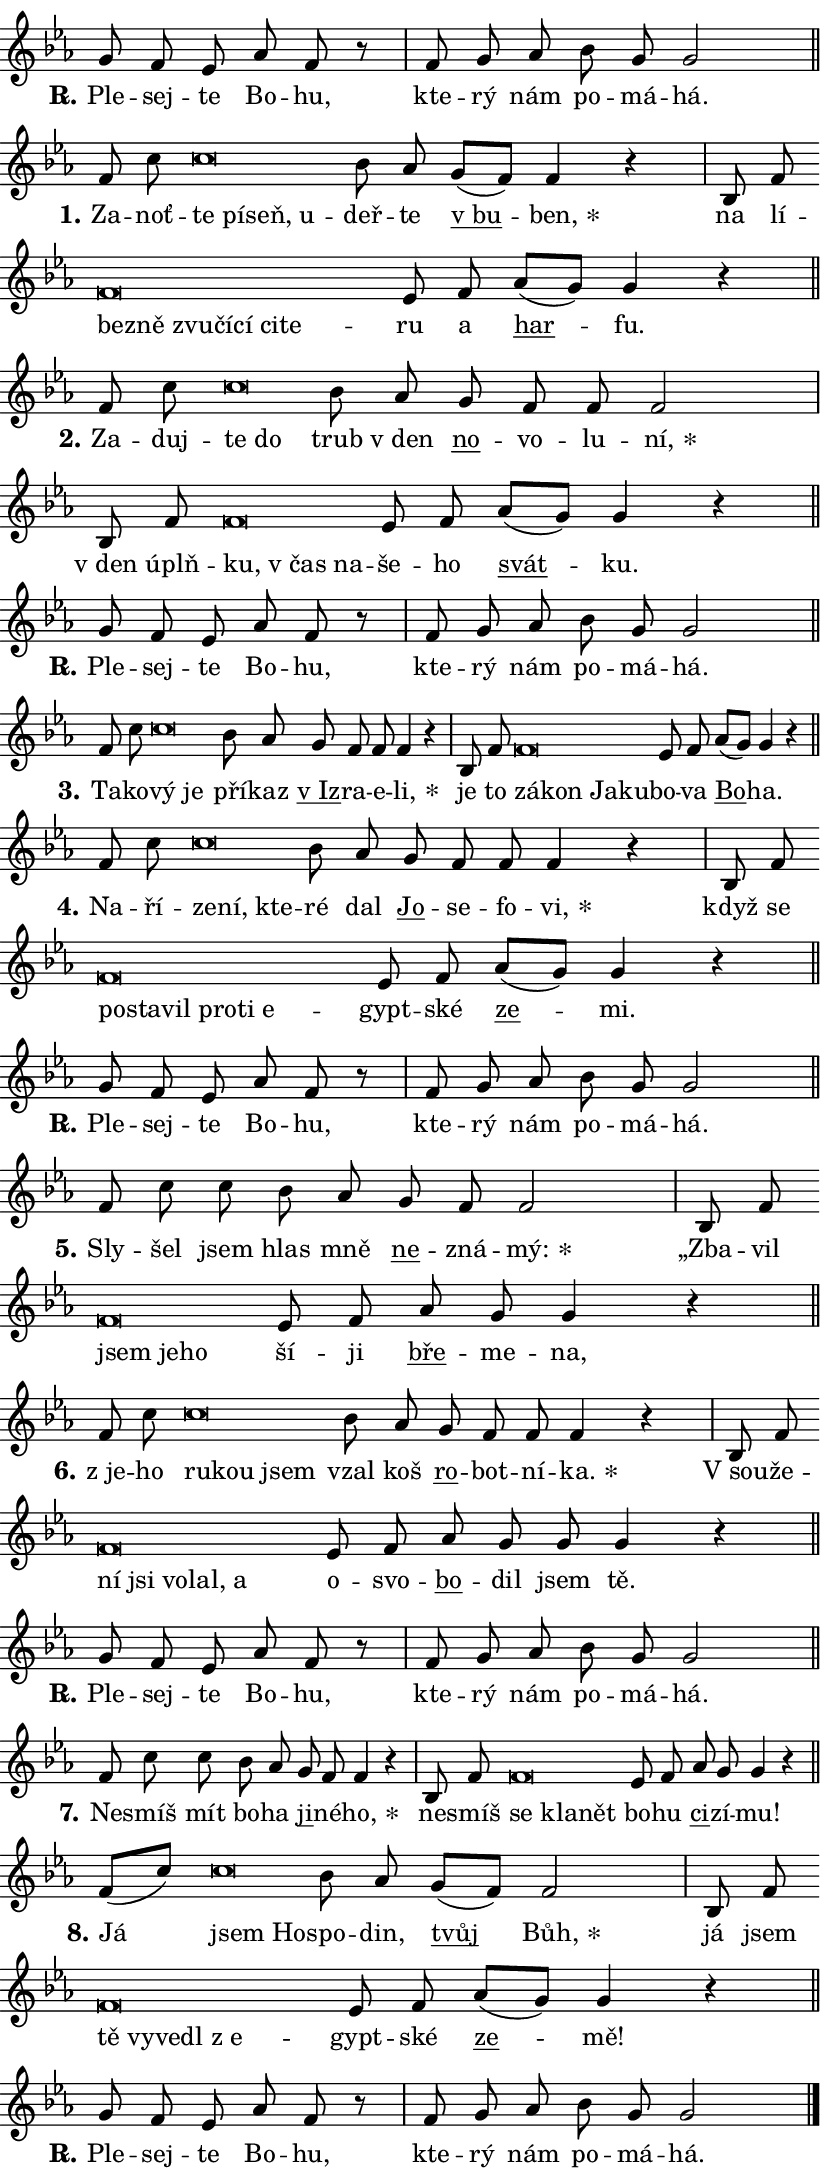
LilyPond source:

\version "2.24.0"
\header { tagline = "" }
\paper {
  indent = 0\cm
  top-margin = 0\cm
  right-margin = 0.13\cm % to fit lyric hyphens
  bottom-margin = 0\cm
  left-margin = 0\cm
  paper-width = 14\cm
  page-breaking = #ly:one-page-breaking
  system-system-spacing.basic-distance = #11
  score-system-spacing.basic-distance = #11
  ragged-last = ##f
}


%% Author: Thomas Morley
%% https://lists.gnu.org/archive/html/lilypond-user/2020-05/msg00002.html
#(define (line-position grob)
"Returns position of @var[grob} in current system:
   @code{'start}, if at first time-step
   @code{'end}, if at last time-step
   @code{'middle} otherwise
"
  (let* ((col (ly:item-get-column grob))
         (ln (ly:grob-object col 'left-neighbor))
         (rn (ly:grob-object col 'right-neighbor))
         (col-to-check-left (if (ly:grob? ln) ln col))
         (col-to-check-right (if (ly:grob? rn) rn col))
         (break-dir-left
           (and
             (ly:grob-property col-to-check-left 'non-musical #f)
             (ly:item-break-dir col-to-check-left)))
         (break-dir-right
           (and
             (ly:grob-property col-to-check-right 'non-musical #f)
             (ly:item-break-dir col-to-check-right))))
        (cond ((eqv? 1 break-dir-left) 'start)
              ((eqv? -1 break-dir-right) 'end)
              (else 'middle))))

#(define (tranparent-at-line-position vctor)
  (lambda (grob)
  "Relying on @code{line-position} select the relevant enry from @var{vctor}.
Used to determine transparency,"
    (case (line-position grob)
      ((end) (not (vector-ref vctor 0)))
      ((middle) (not (vector-ref vctor 1)))
      ((start) (not (vector-ref vctor 2))))))

noteHeadBreakVisibility =
#(define-music-function (break-visibility)(vector?)
"Makes @code{NoteHead}s transparent relying on @var{break-visibility}"
#{
  \override NoteHead.transparent =
    #(tranparent-at-line-position break-visibility)
#})

#(define delete-ledgers-for-transparent-note-heads
  (lambda (grob)
    "Reads whether a @code{NoteHead} is transparent.
If so this @code{NoteHead} is removed from @code{'note-heads} from
@var{grob}, which is supposed to be @code{LedgerLineSpanner}.
As a result ledgers are not printed for this @code{NoteHead}"
    (let* ((nhds-array (ly:grob-object grob 'note-heads))
           (nhds-list
             (if (ly:grob-array? nhds-array)
                 (ly:grob-array->list nhds-array)
                 '()))
           ;; Relies on the transparent-property being done before
           ;; Staff.LedgerLineSpanner.after-line-breaking is executed.
           ;; This is fragile ...
           (to-keep
             (remove
               (lambda (nhd)
                 (ly:grob-property nhd 'transparent #f))
               nhds-list)))
      ;; TODO find a better method to iterate over grob-arrays, similiar
      ;; to filter/remove etc for lists
      ;; For now rebuilt from scratch
      (set! (ly:grob-object grob 'note-heads)  '())
      (for-each
        (lambda (nhd)
          (ly:pointer-group-interface::add-grob grob 'note-heads nhd))
        to-keep))))

squashNotes = {
  \override NoteHead.X-extent = #'(-0.2 . 0.2)
  \override NoteHead.Y-extent = #'(-0.75 . 0)
  \override NoteHead.stencil =
    #(lambda (grob)
       (let ((pos (ly:grob-property grob 'staff-position)))
         (begin
           (if (< pos -7) (display "ERROR: Lower brevis then expected\n") (display ""))
           (if (<= pos -6) ly:text-interface::print ly:note-head::print))))
}
unSquashNotes = {
  \revert NoteHead.X-extent
  \revert NoteHead.Y-extent
  \revert NoteHead.stencil
}

hideNotes = \noteHeadBreakVisibility #begin-of-line-visible
unHideNotes = \noteHeadBreakVisibility #all-visible

% work-around for resetting accidentals
% https://lilypond.org/doc/v2.23/Documentation/notation/displaying-rhythms#unmetered-music
cadenzaMeasure = {
  \cadenzaOff
  \partial 1024 s1024
  \cadenzaOn
}

#(define-markup-command (accent layout props text) (markup?)
  "Underline accented syllable"
  (interpret-markup layout props
    #{\markup \override #'(offset . 4.3) \underline { #text }#}))

responsum = \markup \concat {
  "R" \hspace #-1.05 \path #0.1 #'((moveto 0 0.07) (lineto 0.9 0.8)) \hspace #0.05 "."
}

spaceSize = #0.6828661417322834 % exact space size for TeX Gyre Schola

\layout {
  \context {
    \Staff
    \remove "Time_signature_engraver"
    \override LedgerLineSpanner.after-line-breaking = #delete-ledgers-for-transparent-note-heads
  }
  \context {
    \Lyrics {
      \override LyricSpace.minimum-distance = \spaceSize
      \override LyricText.font-name = #"TeX Gyre Schola"
      \override LyricText.font-size = 1
      \override StanzaNumber.font-name = #"TeX Gyre Schola Bold"
      \override StanzaNumber.font-size = 1
    }
  }
  \context {
    \Score 
    \override NoteHead.text =
      #(lambda (grob) 
        (let ((pos (ly:grob-property grob 'staff-position)))
          #{\markup {
            \combine
              \halign #-0.55 \raise #(if (= pos -6) 0 0.5) \override #'(thickness . 2) \draw-line #'(3.2 . 0)
              \musicglyph "noteheads.sM1"
          }#}))
  }
}

% magnetic-lyrics.ily
%
%   written by
%     Jean Abou Samra <jean@abou-samra.fr>
%     Werner Lemberg <wl@gnu.org>
%
%   adapted by
%     Jiri Hon <jiri.hon@gmail.com>
%
% Version 2022-Apr-15

% https://www.mail-archive.com/lilypond-user@gnu.org/msg149350.html

#(define (Left_hyphen_pointer_engraver context)
   "Collect syllable-hyphen-syllable occurrences in lyrics and store
them in properties.  This engraver only looks to the left.  For
example, if the lyrics input is @code{foo -- bar}, it does the
following.

@itemize @bullet
@item
Set the @code{text} property of the @code{LyricHyphen} grob between
@q{foo} and @q{bar} to @code{foo}.

@item
Set the @code{left-hyphen} property of the @code{LyricText} grob with
text @q{foo} to the @code{LyricHyphen} grob between @q{foo} and
@q{bar}.
@end itemize

Use this auxiliary engraver in combination with the
@code{lyric-@/text::@/apply-@/magnetic-@/offset!} hook."
   (let ((hyphen #f)
         (text #f))
     (make-engraver
      (acknowledgers
       ((lyric-syllable-interface engraver grob source-engraver)
        (set! text grob)))
      (end-acknowledgers
       ((lyric-hyphen-interface engraver grob source-engraver)
        ;(when (not (grob::has-interface grob 'lyric-space-interface))
          (set! hyphen grob)));)
      ((stop-translation-timestep engraver)
       (when (and text hyphen)
         (ly:grob-set-object! text 'left-hyphen hyphen))
       (set! text #f)
       (set! hyphen #f)))))

#(define (lyric-text::apply-magnetic-offset! grob)
   "If the space between two syllables is less than the value in
property @code{LyricText@/.details@/.squash-threshold}, move the right
syllable to the left so that it gets concatenated with the left
syllable.

Use this function as a hook for
@code{LyricText@/.after-@/line-@/breaking} if the
@code{Left_@/hyphen_@/pointer_@/engraver} is active."
   (let ((hyphen (ly:grob-object grob 'left-hyphen #f)))
     (when hyphen
       (let ((left-text (ly:spanner-bound hyphen LEFT)))
         (when (grob::has-interface left-text 'lyric-syllable-interface)
           (let* ((common (ly:grob-common-refpoint grob left-text X))
                  (this-x-ext (ly:grob-extent grob common X))
                  (left-x-ext
                   (begin
                     ;; Trigger magnetism for left-text.
                     (ly:grob-property left-text 'after-line-breaking)
                     (ly:grob-extent left-text common X)))
                  ;; `delta` is the gap width between two syllables.
                  (delta (- (interval-start this-x-ext)
                            (interval-end left-x-ext)))
                  (details (ly:grob-property grob 'details))
                  (threshold (assoc-get 'squash-threshold details 0.2)))
             (when (< delta threshold)
               (let* (;; We have to manipulate the input text so that
                      ;; ligatures crossing syllable boundaries are not
                      ;; disabled.  For languages based on the Latin
                      ;; script this is essentially a beautification.
                      ;; However, for non-Western scripts it can be a
                      ;; necessity.
                      (lt (ly:grob-property left-text 'text))
                      (rt (ly:grob-property grob 'text))
                      (is-space (grob::has-interface hyphen 'lyric-space-interface))
                      (space (if is-space " " ""))
                      (extra-delta (if is-space spaceSize 0))
                      ;; Append new syllable.
                      (ltrt-space (if (and (string? lt) (string? rt))
                                (string-append lt space rt)
                                (make-concat-markup (list lt space rt))))
                      ;; Right-align `ltrt` to the right side.
                      (ltrt-space-markup (grob-interpret-markup
                               grob
                               (make-translate-markup
                                (cons (interval-length this-x-ext) 0)
                                (make-right-align-markup ltrt-space)))))
                 (begin
                   ;; Don't print `left-text`.
                   (ly:grob-set-property! left-text 'stencil #f)
                   ;; Set text and stencil (which holds all collected
                   ;; syllables so far) and shift it to the left.
                   (ly:grob-set-property! grob 'text ltrt-space)
                   (ly:grob-set-property! grob 'stencil ltrt-space-markup)
                   (ly:grob-translate-axis! grob (- (- delta extra-delta)) X))))))))))


#(define (lyric-hyphen::displace-bounds-first grob)
   ;; Make very sure this callback isn't triggered too early.
   (let ((left (ly:spanner-bound grob LEFT))
         (right (ly:spanner-bound grob RIGHT)))
     (ly:grob-property left 'after-line-breaking)
     (ly:grob-property right 'after-line-breaking)
     (ly:lyric-hyphen::print grob)))

squashThreshold = #0.4

\layout {
  \context {
    \Lyrics
    \consists #Left_hyphen_pointer_engraver
    \override LyricText.after-line-breaking =
      #lyric-text::apply-magnetic-offset!
    \override LyricHyphen.stencil = #lyric-hyphen::displace-bounds-first
    \override LyricText.details.squash-threshold = \squashThreshold
    \override LyricHyphen.minimum-distance = 0
    \override LyricHyphen.minimum-length = \squashThreshold
  }
}

squashText = \override LyricText.details.squash-threshold = 9999
unSquashText = \override LyricText.details.squash-threshold = \squashThreshold

leftText = \override LyricText.self-alignment-X = #LEFT
unLeftText = \revert LyricText.self-alignment-X

starOffset = #(lambda (grob) 
                (let ((x_offset (ly:self-alignment-interface::aligned-on-x-parent grob)))
                  (if (= x_offset 0) 0 (+ x_offset 1.2))))

star = #(define-music-function (syllable)(string?)
"Append star separator at the end of a syllable"
#{
  \once \override LyricText.X-offset = #starOffset
  \lyricmode { \markup {
    #syllable
    \override #'((font-name . "TeX Gyre Schola Bold")) \hspace #0.2 \lower #0.65 \larger "*"
  } }
#})

starAccent = #(define-music-function (syllable)(string?)
"Append star separator at the end of a syllable and make accent"
#{
  \once \override LyricText.X-offset = #starOffset
  \lyricmode { \markup {
    \accent #syllable
    \override #'((font-name . "TeX Gyre Schola Bold")) \hspace #0.2 \lower #0.65 \larger "*"
  } }
#})

breath = #(define-music-function (syllable)(string?)
"Append breathing indicator at the end of a syllable"
#{
  \lyricmode { \markup { #syllable "+" } }
#})

optionalBreath = #(define-music-function (syllable)(string?)
"Append optional breathing indicator at the end of a syllable"
#{
  \lyricmode { \markup { #syllable "(+)" } }
#})


\score {
    <<
        \new Voice = "melody" { \cadenzaOn \key es \major \relative { g'8 f es as f r \cadenzaMeasure \bar "|" f g as \bar "" bes g g2 \cadenzaMeasure \bar "||" \break } }
        \new Lyrics \lyricsto "melody" { \lyricmode { \set stanza = \responsum
Ple -- sej -- te Bo -- hu, kte -- rý nám po -- má -- há. } }
    >>
    \layout {}
}

\score {
    <<
        \new Voice = "melody" { \cadenzaOn \key es \major \relative { f'8 c' \bar "" \squashNotes c\breve*1/16 \hideNotes \breve*1/16 \bar "" \breve*1/16 \breve*1/16 \bar "" \unHideNotes \unSquashNotes bes8 as \bar "" g[( f)] f4 r \cadenzaMeasure \bar "|" bes,8 f' \bar "" \squashNotes f\breve*1/16 \hideNotes \breve*1/16 \bar "" \breve*1/16 \bar "" \breve*1/16 \bar "" \breve*1/16 \bar "" \breve*1/16 \breve*1/16 \bar "" \unHideNotes \unSquashNotes es8 f \bar "" as[( g)] g4 r \cadenzaMeasure \bar "||" \break } }
        \new Lyrics \lyricsto "melody" { \lyricmode { \set stanza = "1."
Za -- noť -- \leftText te \squashText pí -- seň, u -- \unLeftText \unSquashText deř -- te \markup \accent "v bu" -- \star ben, na lí -- \leftText bez -- \squashText ně zvu -- čí -- cí ci -- te -- \unLeftText \unSquashText ru a \markup \accent har -- fu. } }
    >>
    \layout {}
}

\score {
    <<
        \new Voice = "melody" { \cadenzaOn \key es \major \relative { f'8 c' \bar "" \squashNotes c\breve*1/16 \hideNotes \breve*1/16 \bar "" \unHideNotes \unSquashNotes bes8 as \bar "" g f f f2 \cadenzaMeasure \bar "|" bes,8 f' \bar "" \squashNotes f\breve*1/16 \hideNotes \breve*1/16 \breve*1/16 \bar "" \unHideNotes \unSquashNotes es8 f \bar "" as[( g)] g4 r \cadenzaMeasure \bar "||" \break } }
        \new Lyrics \lyricsto "melody" { \lyricmode { \set stanza = "2."
Za -- duj -- \leftText te \squashText do \unLeftText \unSquashText trub "v den" \markup \accent no -- vo -- lu -- \star ní, "v den" úplň -- \leftText ku, \squashText "v čas" na -- \unLeftText \unSquashText še -- ho \markup \accent svát -- ku. } }
    >>
    \layout {}
}

\score {
    <<
        \new Voice = "melody" { \cadenzaOn \key es \major \relative { g'8 f es as f r \cadenzaMeasure \bar "|" f g as \bar "" bes g g2 \cadenzaMeasure \bar "||" \break } }
        \new Lyrics \lyricsto "melody" { \lyricmode { \set stanza = \responsum
Ple -- sej -- te Bo -- hu, kte -- rý nám po -- má -- há. } }
    >>
    \layout {}
}

\score {
    <<
        \new Voice = "melody" { \cadenzaOn \key es \major \relative { f'8 c' \bar "" \squashNotes c\breve*1/16 \hideNotes \breve*1/16 \bar "" \unHideNotes \unSquashNotes bes8 as \bar "" g f f f4 r \cadenzaMeasure \bar "|" bes,8 f' \bar "" \squashNotes f\breve*1/16 \hideNotes \breve*1/16 \bar "" \breve*1/16 \breve*1/16 \bar "" \unHideNotes \unSquashNotes es8 f \bar "" as[( g)] g4 r \cadenzaMeasure \bar "||" \break } }
        \new Lyrics \lyricsto "melody" { \lyricmode { \set stanza = "3."
Ta -- ko -- \leftText vý \squashText je \unLeftText \unSquashText pří -- kaz \markup \accent "v Iz" -- ra -- e -- \star li, je to \leftText zá -- \squashText kon Ja -- ku -- \unLeftText \unSquashText bo -- va \markup \accent Bo -- ha. } }
    >>
    \layout {}
}

\score {
    <<
        \new Voice = "melody" { \cadenzaOn \key es \major \relative { f'8 c' \bar "" \squashNotes c\breve*1/16 \hideNotes \breve*1/16 \breve*1/16 \bar "" \unHideNotes \unSquashNotes bes8 as \bar "" g f f f4 r \cadenzaMeasure \bar "|" bes,8 f' \bar "" \squashNotes f\breve*1/16 \hideNotes \breve*1/16 \bar "" \breve*1/16 \bar "" \breve*1/16 \bar "" \breve*1/16 \breve*1/16 \bar "" \unHideNotes \unSquashNotes es8 f \bar "" as[( g)] g4 r \cadenzaMeasure \bar "||" \break } }
        \new Lyrics \lyricsto "melody" { \lyricmode { \set stanza = "4."
Na -- ří -- \leftText ze -- \squashText ní, kte -- \unLeftText \unSquashText ré dal \markup \accent Jo -- se -- fo -- \star vi, když se \leftText po -- \squashText sta -- vil pro -- ti e -- \unLeftText \unSquashText gypt -- ské \markup \accent ze -- mi. } }
    >>
    \layout {}
}

\score {
    <<
        \new Voice = "melody" { \cadenzaOn \key es \major \relative { g'8 f es as f r \cadenzaMeasure \bar "|" f g as \bar "" bes g g2 \cadenzaMeasure \bar "||" \break } }
        \new Lyrics \lyricsto "melody" { \lyricmode { \set stanza = \responsum
Ple -- sej -- te Bo -- hu, kte -- rý nám po -- má -- há. } }
    >>
    \layout {}
}

\score {
    <<
        \new Voice = "melody" { \cadenzaOn \key es \major \relative { f'8 c' \bar "" c bes8 as \bar "" g f f2 \cadenzaMeasure \bar "|" bes,8 f' \bar "" \squashNotes f\breve*1/16 \hideNotes \breve*1/16 \breve*1/16 \bar "" \unHideNotes \unSquashNotes es8 f \bar "" as g g4 r \cadenzaMeasure \bar "||" \break } }
        \new Lyrics \lyricsto "melody" { \lyricmode { \set stanza = "5."
Sly -- šel jsem hlas mně \markup \accent ne -- zná -- \star mý: „Zba -- vil \leftText jsem \squashText je -- ho \unLeftText \unSquashText ší -- ji \markup \accent bře -- me -- na, } }
    >>
    \layout {}
}

\score {
    <<
        \new Voice = "melody" { \cadenzaOn \key es \major \relative { f'8 c' \bar "" \squashNotes c\breve*1/16 \hideNotes \breve*1/16 \breve*1/16 \bar "" \unHideNotes \unSquashNotes bes8 as \bar "" g f f f4 r \cadenzaMeasure \bar "|" bes,8 f' \bar "" \squashNotes f\breve*1/16 \hideNotes \breve*1/16 \bar "" \breve*1/16 \bar "" \breve*1/16 \breve*1/16 \bar "" \unHideNotes \unSquashNotes es8 f \bar "" as g g g4 r \cadenzaMeasure \bar "||" \break } }
        \new Lyrics \lyricsto "melody" { \lyricmode { \set stanza = "6."
"z je" -- ho \leftText ru -- \squashText kou jsem \unLeftText \unSquashText vzal koš \markup \accent ro -- bot -- ní -- \star ka. "V sou" -- že -- \leftText ní \squashText jsi vo -- lal, a \unLeftText \unSquashText o -- svo -- \markup \accent bo -- dil jsem tě. } }
    >>
    \layout {}
}

\score {
    <<
        \new Voice = "melody" { \cadenzaOn \key es \major \relative { g'8 f es as f r \cadenzaMeasure \bar "|" f g as \bar "" bes g g2 \cadenzaMeasure \bar "||" \break } }
        \new Lyrics \lyricsto "melody" { \lyricmode { \set stanza = \responsum
Ple -- sej -- te Bo -- hu, kte -- rý nám po -- má -- há. } }
    >>
    \layout {}
}

\score {
    <<
        \new Voice = "melody" { \cadenzaOn \key es \major \relative { f'8 c' \bar "" c bes8 as \bar "" g f f4 r \cadenzaMeasure \bar "|" bes,8 f' \bar "" \squashNotes f\breve*1/16 \hideNotes \breve*1/16 \breve*1/16 \bar "" \unHideNotes \unSquashNotes es8 f \bar "" as g g4 r \cadenzaMeasure \bar "||" \break } }
        \new Lyrics \lyricsto "melody" { \lyricmode { \set stanza = "7."
Ne -- smíš mít bo -- ha \markup \accent ji -- né -- \star ho, ne -- smíš \leftText se \squashText kla -- nět \unLeftText \unSquashText bo -- hu \markup \accent ci -- zí -- mu! } }
    >>
    \layout {}
}

\score {
    <<
        \new Voice = "melody" { \cadenzaOn \key es \major \relative { f'8[( c')] \bar "" \squashNotes c\breve*1/16 \hideNotes \breve*1/16 \bar "" \unHideNotes \unSquashNotes bes8 as \bar "" g[( f)] f2 \cadenzaMeasure \bar "|" bes,8 f' \bar "" \squashNotes f\breve*1/16 \hideNotes \breve*1/16 \bar "" \breve*1/16 \bar "" \breve*1/16 \breve*1/16 \bar "" \unHideNotes \unSquashNotes es8 f \bar "" as[( g)] g4 r \cadenzaMeasure \bar "||" \break } }
        \new Lyrics \lyricsto "melody" { \lyricmode { \set stanza = "8."
Já \leftText jsem \squashText Ho -- \unLeftText \unSquashText spo -- din, \markup \accent tvůj \star Bůh, já jsem \leftText tě \squashText vy -- ve -- dl "z e" -- \unLeftText \unSquashText gypt -- ské \markup \accent ze -- mě! } }
    >>
    \layout {}
}

\score {
    <<
        \new Voice = "melody" { \cadenzaOn \key es \major \relative { g'8 f es as f r \cadenzaMeasure \bar "|" f g as \bar "" bes g g2 \cadenzaMeasure \bar "||" \break } \bar "|." }
        \new Lyrics \lyricsto "melody" { \lyricmode { \set stanza = \responsum
Ple -- sej -- te Bo -- hu, kte -- rý nám po -- má -- há. } }
    >>
    \layout {}
}
